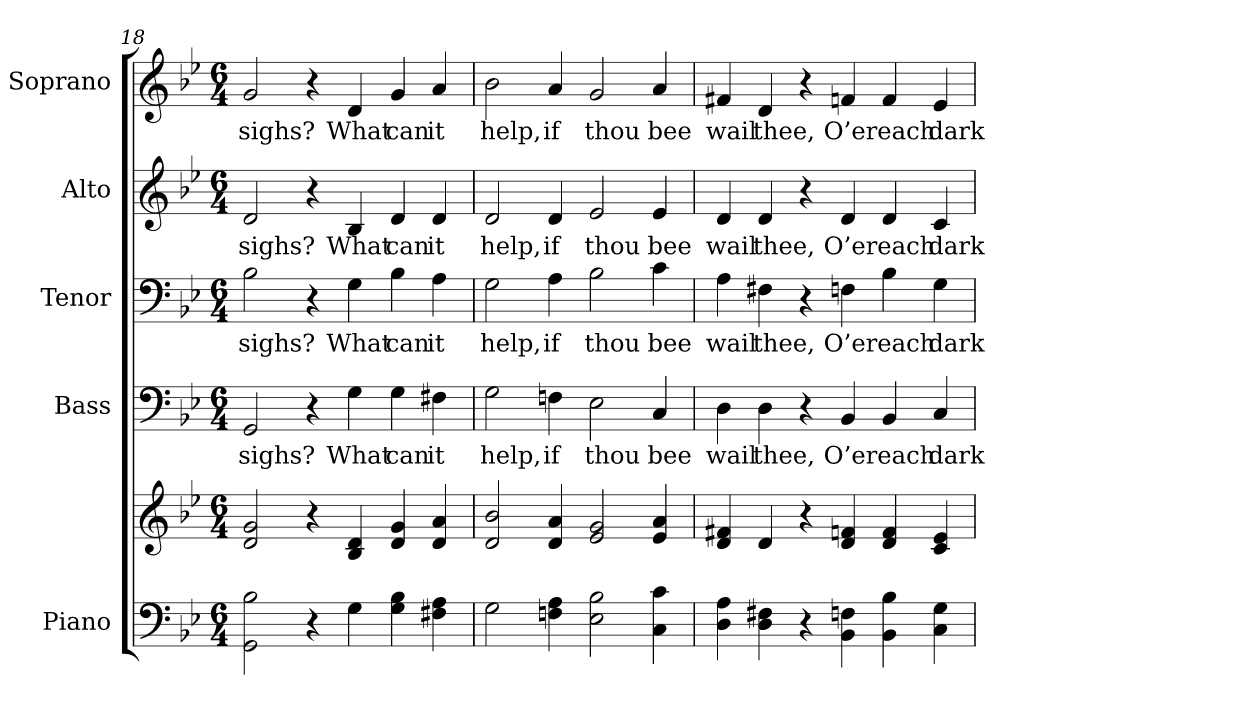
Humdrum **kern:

**kern	**kern	**kern	**text	**kern	**text	**kern	**text	**kern	**text
*part5	*part5	*part4	*part4	*part3	*part3	*part2	*part2	*part1	*part1
*staff6	*staff5	*staff4	*staff4	*staff3	*staff3	*staff2	*staff2	*staff1	*staff1
*I"Piano	*	*I"Bass	*	*I"Tenor	*	*I"Alto	*	*I"Soprano	*
*I'Pno.	*	*I'B.	*	*I'T.	*	*I'A.	*	*I'S.	*
!!LO:PB:g=z
*clefF4	*clefG2	*clefF4	*	*clefF4	*	*clefG2	*	*clefG2	*
*k[b-e-]	*k[b-e-]	*k[b-e-]	*	*k[b-e-]	*	*k[b-e-]	*	*k[b-e-]	*
*B-:	*B-:	*B-:	*	*B-:	*	*B-:	*	*B-:	*
*M6/4	*M6/4	*M6/4	*	*M6/4	*	*M6/4	*	*M6/4	*
=18	=18	=18	=18	=18	=18	=18	=18	=18	=18
!	!	!	!LO:LY:b:color=#000000	!	!	!	!	!	!
!	!	!	!	!	!LO:LY:b:color=#000000	!	!	!	!
!	!	!	!	!	!	!	!LO:LY:b:color=#000000	!	!
!	!	!	!	!	!	!	!	!	!LO:LY:b:color=#000000
2GGi\ 2B-i	2di/ 2gi	2GGi/	sighs?	2B-i\	sighs?	2di/	sighs?	2gi/	sighs?
4r	4r	4r	.	4r	.	4r	.	4r	.
!	!	!	!LO:LY:b:color=#000000	!	!	!	!	!	!
!	!	!	!	!	!LO:LY:b:color=#000000	!	!	!	!
!	!	!	!	!	!	!	!LO:LY:b:color=#000000	!	!
!	!	!	!	!	!	!	!	!	!LO:LY:b:color=#000000
4Gi\	4B-i/ 4di	4Gi\	What	4Gi\	What	4B-i/	What	4di/	What
!	!	!	!LO:LY:b:color=#000000	!	!	!	!	!	!
!	!	!	!	!	!LO:LY:b:color=#000000	!	!	!	!
!	!	!	!	!	!	!	!LO:LY:b:color=#000000	!	!
!	!	!	!	!	!	!	!	!	!LO:LY:b:color=#000000
4Gi\ 4B-i	4di/ 4gi	4Gi\	can	4B-i\	can	4di/	can	4gi/	can
!	!	!	!LO:LY:b:color=#000000	!	!	!	!	!	!
!	!	!	!	!	!LO:LY:b:color=#000000	!	!	!	!
!	!	!	!	!	!	!	!LO:LY:b:color=#000000	!	!
!	!	!	!	!	!	!	!	!	!LO:LY:b:color=#000000
4F#Xi\ 4Ai	4di/ 4ai	4F#Xi\	it	4Ai\	it	4di/	it	4ai/	it
=19	=19	=19	=19	=19	=19	=19	=19	=19	=19
!	!	!	!LO:LY:b:color=#000000	!	!	!	!	!	!
!	!	!	!	!	!LO:LY:b:color=#000000	!	!	!	!
!	!	!	!	!	!	!	!LO:LY:b:color=#000000	!	!
!	!	!	!	!	!	!	!	!	!LO:LY:b:color=#000000
2Gi\	2di/ 2b-i	2Gi\	help,	2Gi\	help,	2di/	help,	2b-i\	help,
!	!	!	!LO:LY:b:color=#000000	!	!	!	!	!	!
!	!	!	!	!	!LO:LY:b:color=#000000	!	!	!	!
!	!	!	!	!	!	!	!LO:LY:b:color=#000000	!	!
!	!	!	!	!	!	!	!	!	!LO:LY:b:color=#000000
4Fni\ 4Ai	4di/ 4ai	4Fni\	if	4Ai\	if	4di/	if	4ai/	if
!	!	!	!LO:LY:b:color=#000000	!	!	!	!	!	!
!	!	!	!	!	!LO:LY:b:color=#000000	!	!	!	!
!	!	!	!	!	!	!	!LO:LY:b:color=#000000	!	!
!	!	!	!	!	!	!	!	!	!LO:LY:b:color=#000000
2E-i\ 2B-i	2e-i/ 2gi	2E-i\	thou	2B-i\	thou	2e-i/	thou	2gi/	thou
!	!	!	!LO:LY:b:color=#000000	!	!	!	!	!	!
!	!	!	!	!	!LO:LY:b:color=#000000	!	!	!	!
!	!	!	!	!	!	!	!LO:LY:b:color=#000000	!	!
!	!	!	!	!	!	!	!	!	!LO:LY:b:color=#000000
4Ci\ 4ci	4e-i/ 4ai	4Ci/	bee	4ci\	bee	4e-i/	bee	4ai/	bee
!!LO:PB:g=z
=20	=20	=20	=20	=20	=20	=20	=20	=20	=20
!	!	!	!LO:LY:b:color=#000000	!	!	!	!	!	!
!	!	!	!	!	!LO:LY:b:color=#000000	!	!	!	!
!	!	!	!	!	!	!	!LO:LY:b:color=#000000	!	!
!	!	!	!	!	!	!	!	!	!LO:LY:b:color=#000000
4Di\ 4Ai	4di/ 4f#Xi	4Di\	wail	4Ai\	wail	4di/	wail	4f#Xi/	wail
!	!	!	!LO:LY:b:color=#000000	!	!	!	!	!	!
!	!	!	!	!	!LO:LY:b:color=#000000	!	!	!	!
!	!	!	!	!	!	!	!LO:LY:b:color=#000000	!	!
!	!	!	!	!	!	!	!	!	!LO:LY:b:color=#000000
4Di\ 4F#Xi	4di/	4Di\	thee,	4F#Xi\	thee,	4di/	thee,	4di/	thee,
4r	4r	4r	.	4r	.	4r	.	4r	.
!	!	!	!LO:LY:b:color=#000000	!	!	!	!	!	!
!	!	!	!	!	!LO:LY:b:color=#000000	!	!	!	!
!	!	!	!	!	!	!	!LO:LY:b:color=#000000	!	!
!	!	!	!	!	!	!	!	!	!LO:LY:b:color=#000000
4BB-i\ 4Fni	4di/ 4fni	4BB-i/	O’er	4Fni\	O’er	4di/	O’er	4fni/	O’er
!	!	!	!LO:LY:b:color=#000000	!	!	!	!	!	!
!	!	!	!	!	!LO:LY:b:color=#000000	!	!	!	!
!	!	!	!	!	!	!	!LO:LY:b:color=#000000	!	!
!	!	!	!	!	!	!	!	!	!LO:LY:b:color=#000000
4BB-i\ 4B-i	4di/ 4fi	4BB-i/	each	4B-i\	each	4di/	each	4fi/	each
!	!	!	!LO:LY:b:color=#000000	!	!	!	!	!	!
!	!	!	!	!	!LO:LY:b:color=#000000	!	!	!	!
!	!	!	!	!	!	!	!LO:LY:b:color=#000000	!	!
!	!	!	!	!	!	!	!	!	!LO:LY:b:color=#000000
4Ci\ 4Gi	4ci/ 4e-i	4Ci/	dark	4Gi\	dark	4ci/	dark	4e-i/	dark
=	=	=	=	=	=	=	=	=	=
*-	*-	*-	*-	*-	*-	*-	*-	*-	*-
